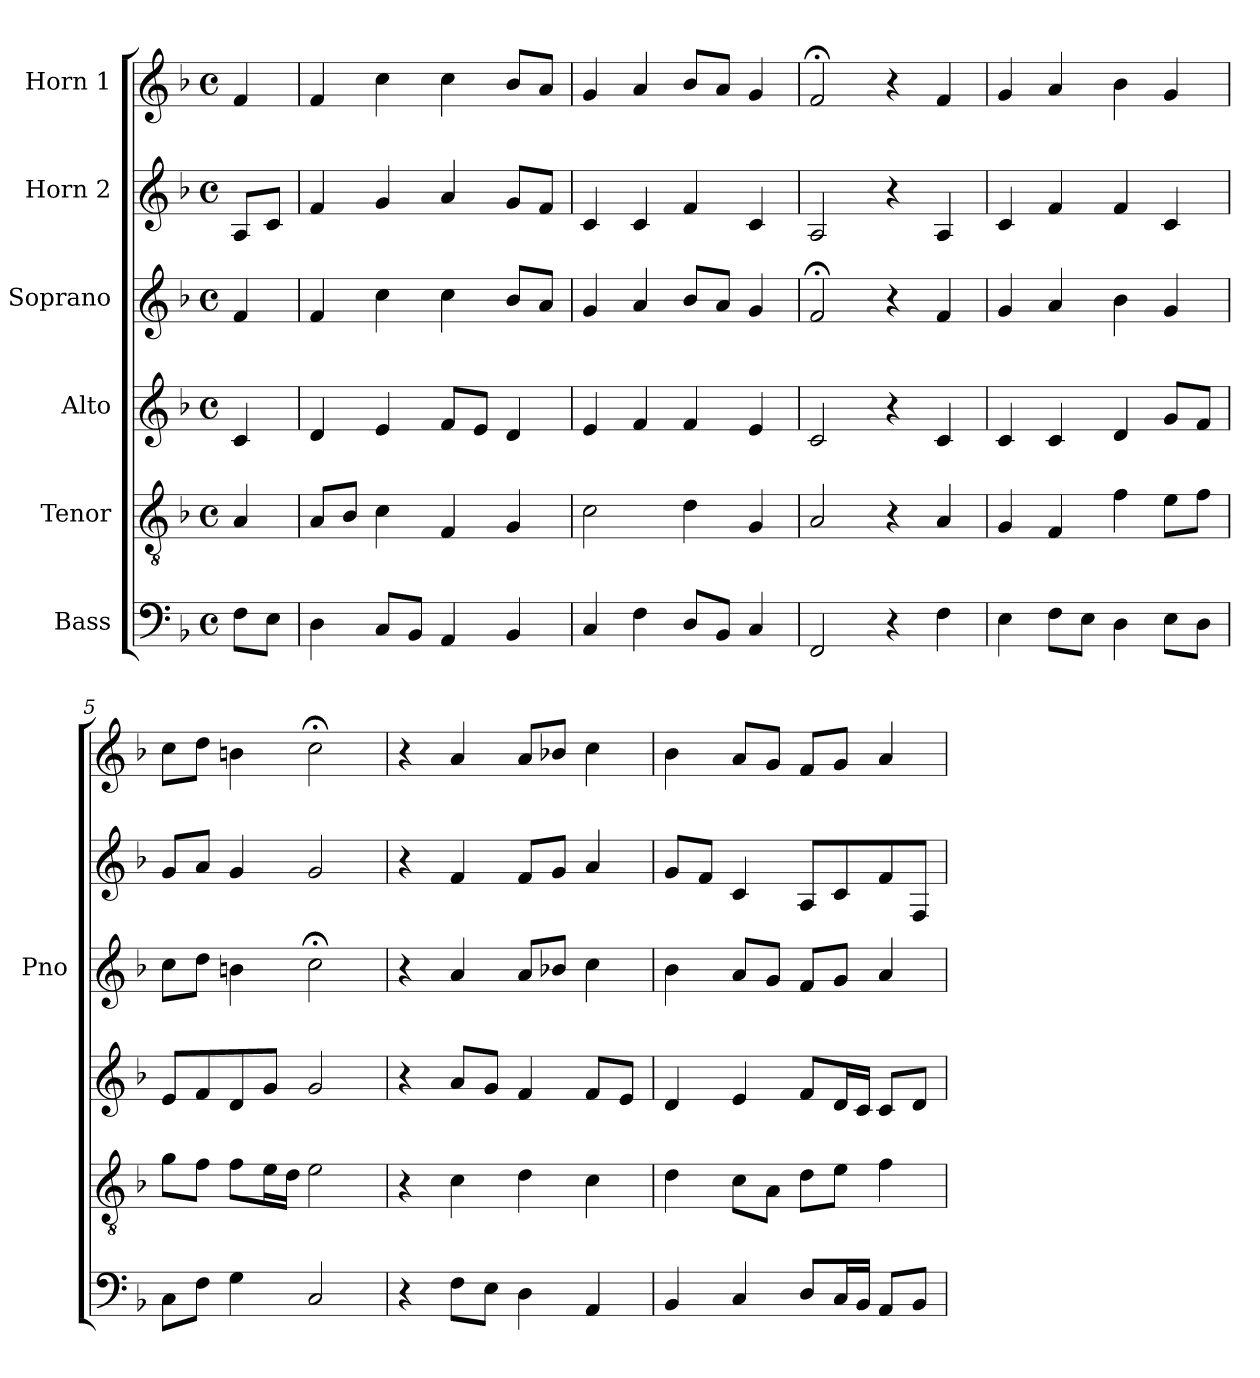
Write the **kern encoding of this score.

**kern	**kern	**kern	**kern	**kern	**kern
*part6	*part5	*part4	*part3	*part2	*part1
*staff6	*staff5	*staff4	*staff3	*staff2	*staff1
*I"Bass	*I"Tenor	*I"Alto	*I"Soprano	*I"Horn 2	*I"Horn 1
*	*	*	*I'Pno	*	*
*clefF4	*clefGv2	*clefG2	*clefG2	*clefG2	*clefG2
*k[b-]	*k[b-]	*k[b-]	*k[b-]	*k[b-]	*k[b-]
*F:	*F:	*F:	*F:	*F:	*F:
*M4/4	*M4/4	*M4/4	*M4/4	*M4/4	*M4/4
*met(c)	*met(c)	*met(c)	*met(c)	*met(c)	*met(c)
*MM92	*MM92	*MM92	*MM92	*MM92	*MM92
=	=	=	=	=	=
8F\L	4A/	4c/	4f/	8A/L	4f/
8E\J	.	.	.	8c/J	.
=1	=1	=1	=1	=1	=1
4D\	8A/L	4d/	4f/	4f/	4f/
.	8B-/J	.	.	.	.
8C/L	4c\	4e/	4cc\	4g/	4cc\
8BB-/J	.	.	.	.	.
4AA/	4F/	8f/L	4cc\	4a/	4cc\
.	.	8e/J	.	.	.
4BB-/	4G/	4d/	8b-/L	8g/L	8b-/L
.	.	.	8a/J	8f/J	8a/J
=2	=2	=2	=2	=2	=2
4C/	2c\	4e/	4g/	4c/	4g/
4F\	.	4f/	4a/	4c/	4a/
8D/L	4d\	4f/	8b-/L	4f/	8b-/L
8BB-/J	.	.	8a/J	.	8a/J
4C/	4G/	4e/	4g/	4c/	4g/
=3	=3	=3	=3	=3	=3
2FF/	2A/	2c/	2f;</	2A/	2f;</
4r	4r	4r	4r	4r	4r
4F\	4A/	4c/	4f/	4A/	4f/
=4	=4	=4	=4	=4	=4
4E\	4G/	4c/	4g/	4c/	4g/
8F\L	4F/	4c/	4a/	4f/	4a/
8E\J	.	.	.	.	.
4D\	4f\	4d/	4b-\	4f/	4b-\
8E\L	8e\L	8g/L	4g/	4c/	4g/
8D\J	8f\J	8f/J	.	.	.
!!LO:LB:g=z
=5	=5	=5	=5	=5	=5
8C\L	8g\L	8e/L	8cc\L	8g/L	8cc\L
8F\J	8f\J	8f/	8dd\J	8a/J	8dd\J
4G\	8f\L	8d/	4bn\	4g/	4bn\
.	16e\L	8g/J	.	.	.
.	16d\JJ	.	.	.	.
2C/	2e\	2g/	2cc;<\	2g/	2cc;<\
=6	=6	=6	=6	=6	=6
4r	4r	4r	4r	4r	4r
8F\L	4c\	8a/L	4a/	4f/	4a/
8E\J	.	8g/J	.	.	.
4D\	4d\	4f/	8a/L	8f/L	8a/L
.	.	.	8b-X/J	8g/J	8b-X/J
4AA/	4c\	8f/L	4cc\	4a/	4cc\
.	.	8e/J	.	.	.
=7	=7	=7	=7	=7	=7
4BB-/	4d\	4d/	4b-\	8g/L	4b-\
.	.	.	.	8f/J	.
4C/	8c\L	4e/	8a/L	4c/	8a/L
.	8A\J	.	8g/J	.	8g/J
8D/L	8d\L	8f/L	8f/L	8A/L	8f/L
16C/L	8e\J	16d/L	8g/J	8c/	8g/J
16BB-/JJ	.	16c/JJ	.	.	.
8AA/L	4f\	8c/L	4a/	8f/	4a/
8BB-/J	.	8d/J	.	8F/J	.
=	=	=	=	=	=
*-	*-	*-	*-	*-	*-
